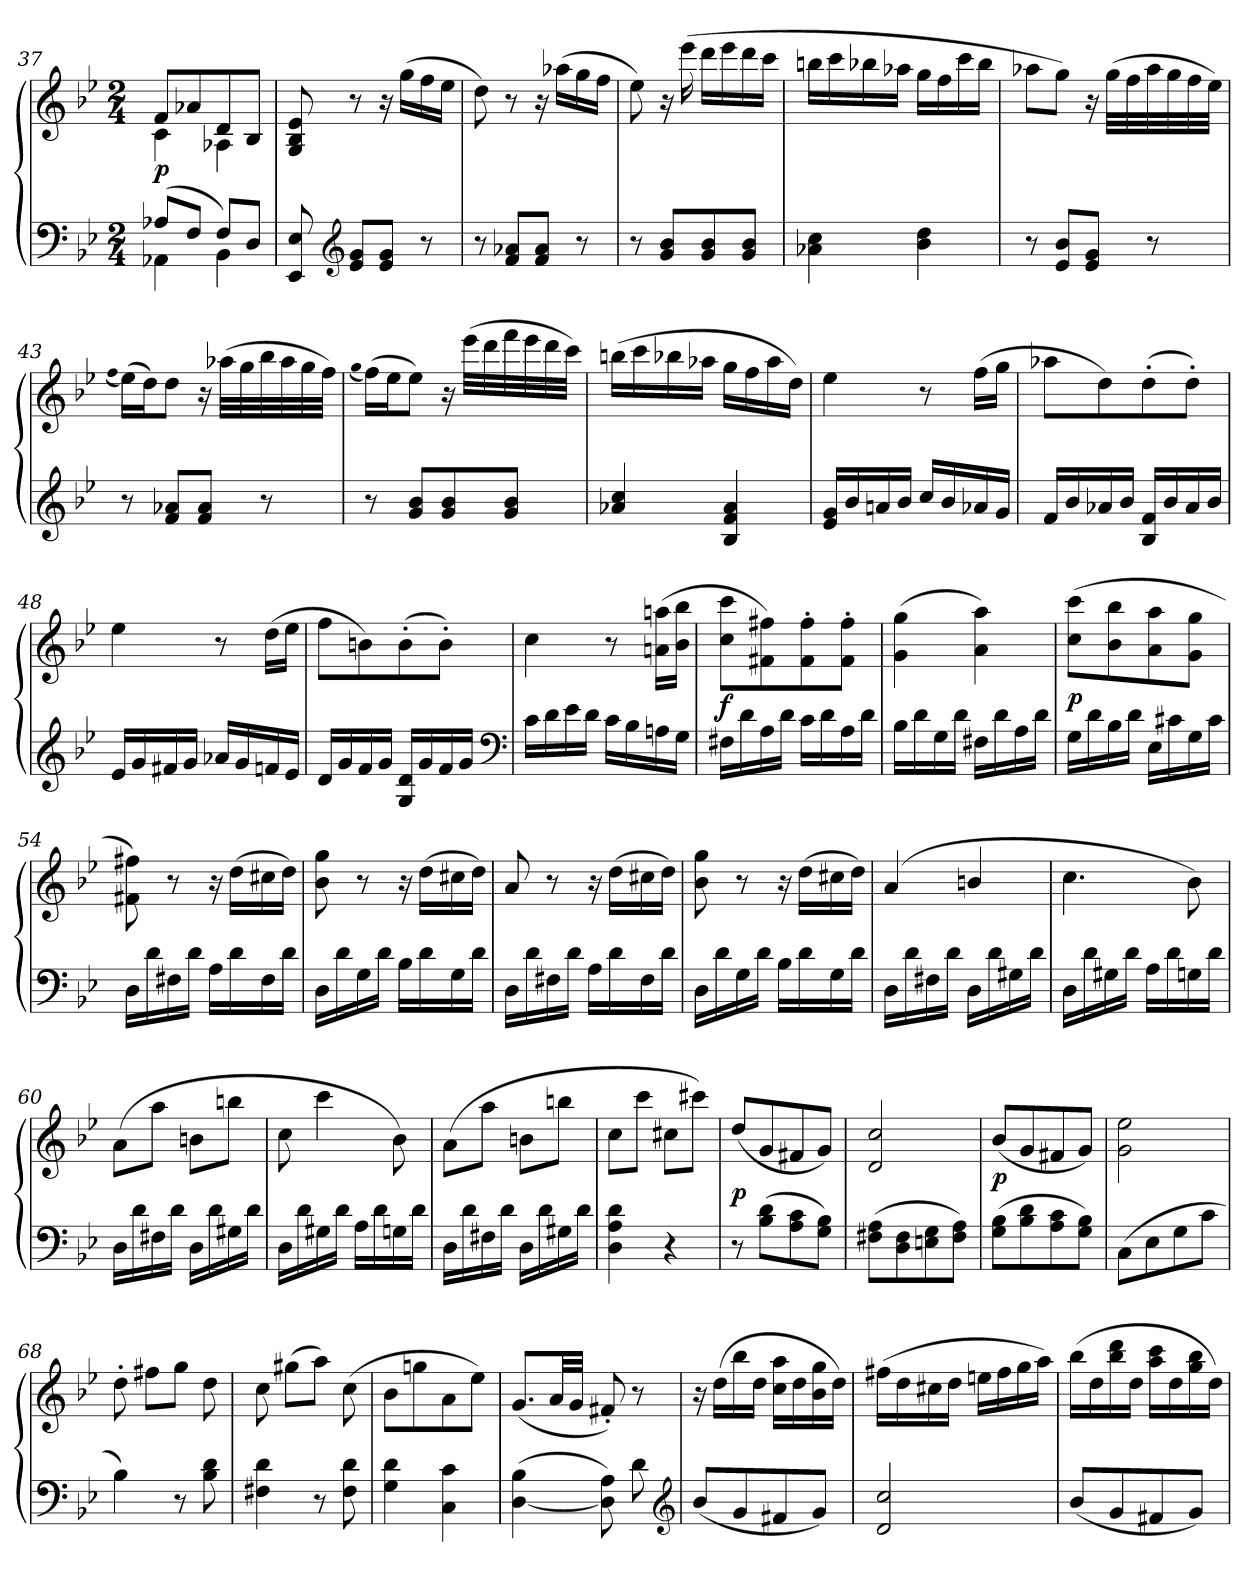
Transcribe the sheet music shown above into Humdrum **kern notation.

**kern	**kern	**dynam
*part1	*part1	*part1
*staff2	*staff1	*staff1/2
*clefF4	*clefG2	*
*k[b-e-]	*k[b-e-]	*
*g:	*g:	*
*M2/4	*M2/4	*
=37	=37	=37
*^	*^	*
(8A-X/L	4AA-X\	8f/L	4c\	p
8F/J	.	8a-X/	.	.
8F/L)	4BB-\	8d/	4A-X\	.
8D/J	.	8B-/J	.	.
*v	*v	*	*	*
*	*v	*v	*
=38	=38	=38
8EE-/ 8E-/	8G/ 8B-/ 8e-/	.
*clefG2	*	*
8e-/ 8g/L	8r	.
8e-/ 8g/J	16r	.
.	(16gg\LL	.
8r	16ff\	.
.	16ee-\JJ	.
=39	=39	=39
8r	8dd\)	.
8f/ 8a-X/L	8r	.
8f/ 8a-/J	16r	.
.	(16aa-X\LL	.
8r	16gg\	.
.	16ff\JJ	.
=40	=40	=40
8r	8ee-\)	.
8g/ 8b-/L	16r	.
.	(16eee-\	.
8g/ 8b-/	16ddd\LL	.
.	16eee-\	.
8g/ 8b-/J	16ddd\	.
.	16ccc\JJ	.
=41	=41	=41
4a-X\ 4cc\	16bbn\LL	.
.	16ccc\	.
.	16bb-X\	.
.	16aa-X\JJ	.
4b-\ 4dd\	16gg\LL	.
.	16ff\	.
.	16ccc\	.
.	16bb-\JJ	.
=42	=42	=42
8r	8aa-X\L	.
8e-/ 8b-/L	8gg\J)	.
8e-/ 8g/J	16r	.
.	(32gg\LLL	.
.	32ff\	.
8r	32aa-\	.
.	32gg\	.
.	32ff\	.
.	32ee-\JJJ)	.
=43	=43	=43
.	(qff	.
8r	(16ee-\LL)	.
.	16dd\J)	.
8f/ 8a-X/L	8dd\J	.
8f/ 8a-/J	16r	.
.	(32aa-X\LLL	.
.	32gg\	.
8r	32bb-\	.
.	32aa-\	.
.	32gg\	.
.	32ff\JJJ)	.
=44	=44	=44
.	(qgg	.
8r	(16ff\LL)	.
.	16ee-\J	.
8g/ 8b-/L	8ee-\J)	.
8g/ 8b-/	16r	.
.	(32eee-\LLL	.
.	32ddd\	.
8g/ 8b-/J	32fff\	.
.	32eee-\	.
.	32ddd\	.
.	32ccc\JJJ)	.
=45	=45	=45
4a-X/ 4cc/	(16bbn\LL	.
.	16ccc\	.
.	16bb-X\	.
.	16aa-X\JJ	.
4B-/ 4f/ 4a-/	16gg\LL	.
.	16ff\	.
.	16aa-\	.
.	16dd\JJ)	.
=46	=46	=46
16e-/ 16g/LL	4ee-\	.
16b-/	.	.
16an/	.	.
16b-/JJ	.	.
16cc/LL	8r	.
16b-/	.	.
16a-X/	(16ff\LL	.
16g/JJ	16gg\JJ	.
=47	=47	=47
16f/LL	8aa-X\L	.
16b-/	.	.
16a-X/	8dd\)	.
16b-/JJ	.	.
16B-/ 16f/LL	(8dd'\	.
16b-/	.	.
16a-/	8dd'\J)	.
16b-/JJ	.	.
=48	=48	=48
16e-/LL	4ee-\	.
16g/	.	.
16f#X/	.	.
16g/JJ	.	.
16a-X/LL	8r	.
16g/	.	.
16fn/	(16dd\LL	.
16e-/JJ	16ee-\JJ	.
=49	=49	=49
16d/LL	8ff\L	.
16g/	.	.
16f/	8bn\)	.
16g/JJ	.	.
16G/ 16d/LL	(8b'\	.
16g/	.	.
16f/	8b'\J)	.
16g/JJ	.	.
*clefF4	*	*
=50	=50	=50
16c\LL	4cc\	.
16d\	.	.
16e-\	.	.
16d\JJ	.	.
16c\LL	8r	.
16B-\	.	.
16An\	(16an\ 16aan\LL	.
16G\JJ	16b-\ 16bb-\JJ	.
=51	=51	=51
16F#X\LL	8cc\ 8ccc\L	f
16d\	.	.
16A\	8f#X\ 8ff#X\)	.
16d\JJ	.	.
16c\LL	8f#'\ 8ff#'\	.
16d\	.	.
16A\	8f#'\ 8ff#'\J	.
16d\JJ	.	.
=52	=52	=52
16B-\LL	(4g\ 4gg\	.
16d\	.	.
16G\	.	.
16d\JJ	.	.
16F#X\LL	4a\ 4aa\)	.
16d\	.	.
16A\	.	.
16d\JJ	.	.
=53	=53	=53
16G\LL	(8cc\ 8ccc\L	p
16d\	.	.
16B-\	8b-\ 8bb-\	.
16d\JJ	.	.
16E-\LL	8a\ 8aa\	.
16c#X\	.	.
16G\	8g\ 8gg\J	.
16c#\JJ	.	.
=54	=54	=54
16D\LL	8f#X\ 8ff#X\)	.
16d\	.	.
16F#X\	8r	.
16d\JJ	.	.
16A\LL	16r	.
16d\	(16dd\LL	.
16F#\	16cc#X\	.
16d\JJ	16dd\JJ)	.
=55	=55	=55
16D\LL	8b-\ 8gg\	.
16d\	.	.
16G\	8r	.
16d\JJ	.	.
16B-\LL	16r	.
16d\	(16dd\LL	.
16G\	16cc#X\	.
16d\JJ	16dd\JJ)	.
=56	=56	=56
16D\LL	8a/	.
16d\	.	.
16F#X\	8r	.
16d\JJ	.	.
16A\LL	16r	.
16d\	(16dd\LL	.
16F#\	16cc#X\	.
16d\JJ	16dd\JJ)	.
=57	=57	=57
16D\LL	8b-\ 8gg\	.
16d\	.	.
16G\	8r	.
16d\JJ	.	.
16B-\LL	16r	.
16d\	(16dd\LL	.
16G\	16cc#X\	.
16d\JJ	16dd\JJ)	.
=58	=58	=58
16D\LL	(4a/	.
16d\	.	.
16F#X\	.	.
16d\JJ	.	.
16D\LL	4bn/	.
16d\	.	.
16G#X\	.	.
16d\JJ	.	.
=59	=59	=59
16D\LL	4.cc\	.
16d\	.	.
16G#X\	.	.
16d\JJ	.	.
16A\LL	.	.
16d\	.	.
16Gn\	8b-\)	.
16d\JJ	.	.
=60	=60	=60
16D\LL	(8a\L	.
16d\	.	.
16F#X\	8aa\J	.
16d\JJ	.	.
16D\LL	8bn\L	.
16d\	.	.
16G#X\	8bbn\J	.
16d\JJ	.	.
=61	=61	=61
16D\LL	8cc\	.
16d\	.	.
16G#X\	4ccc\	.
16d\JJ	.	.
16A\LL	.	.
16d\	.	.
16Gn\	8b-\)	.
16d\JJ	.	.
=62	=62	=62
16D\LL	(8a\L	.
16d\	.	.
16F#X\	8aa\J	.
16d\JJ	.	.
16D\LL	8bn\L	.
16d\	.	.
16G#X\	8bbn\J	.
16d\JJ	.	.
=63	=63	=63
4D\ 4A\ 4d\	8cc\L	.
.	8ccc\J	.
4r	8cc#X\L	.
.	8ccc#X\J)	.
=64	=64	=64
8r	(8dd/L	p
(8B-\ 8d\L	8g/	.
8A\ 8c\	8f#X/	.
8G\ 8B-\J)	8g/J)	.
=65	=65	=65
(8F#X\ 8A\L	2d/ 2cc/	.
8D\ 8F#\	.	.
8En\ 8G\	.	.
8F#\ 8A\J)	.	.
=66	=66	=66
(8G\ 8B-\L	(8b-/L	p
8B-\ 8d\	8g/	.
8A\ 8c\	8f#X/	.
8G\ 8B-\J)	8g/J)	.
=67	=67	=67
(8C\L	2g\ 2ee-\	.
8E-\	.	.
8G\	.	.
8c\J	.	.
=68	=68	=68
4B-\)	8dd'\	.
.	8ff#X\L	.
8r	8gg\J	.
8B-\ 8d\	8dd\	.
=69	=69	=69
4F#X\ 4d\	8cc\	.
.	(8gg#X\L	.
8r	8aa\J)	.
8F#\ 8d\	(8cc\	.
=70	=70	=70
4G\ 4d\	8b-\L	.
.	8ggn\	.
4C\ 4c\	8a\	.
.	8ee-\J)	.
=71	=71	=71
([4D\ 4B-\	(8.g/L	.
.	32a/LL	.
.	32g/JJJ	.
8D]\ 8A\)	8f#X'/)	.
8d\	8r	.
*clefG2	*	*
=72	=72	=72
(8b-/L	16r	.
.	(16dd\LL	.
8g/	16bb-\	.
.	16dd\JJ	.
8f#X/	16cc\ 16aa\LL	.
.	16dd\	.
8g/J)	16b-\ 16gg\	.
.	16dd\JJ)	.
=73	=73	=73
2d/ 2cc/	(16ff#X\LL	.
.	16dd\	.
.	16cc#X\	.
.	16dd\JJ	.
.	16een\LL	.
.	16ff#\	.
.	16gg\	.
.	16aa\JJ)	.
=74	=74	=74
(8b-/L	(16bb-\LL	.
.	16dd\	.
8g/	16bb-\ 16ddd\	.
.	16dd\JJ	.
8f#X/	16aa\ 16ccc\LL	.
.	16dd\	.
8g/J)	16gg\ 16bb-\	.
.	16dd\JJ)	.
=	=	=
*-	*-	*-
